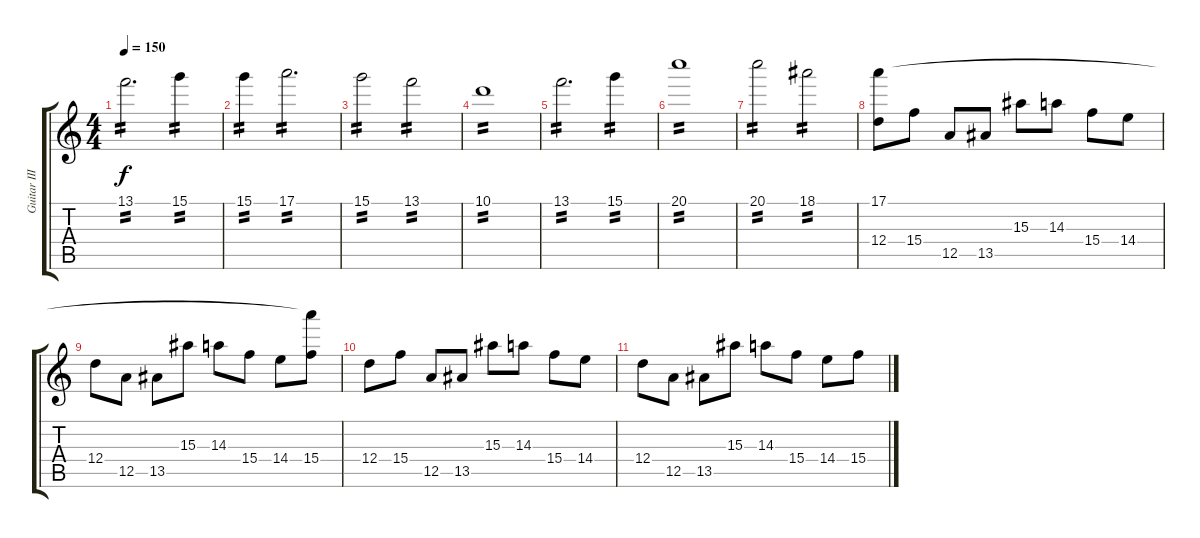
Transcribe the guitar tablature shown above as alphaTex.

\track ("Guitar III" "Guitar III") {instrument electricguitarclean}
\staff {score tabs}
\tuning (E4 B3 G3 D3 A2 D2) {hide}
\ts (4 4)
\tempo 150
\clef g2
\ks c
13.1.2{d tp 2 dy f} 15.1.4{tp 2} |
15.1.4{tp 2} 17.1.2{d tp 2} |
15.1.2{tp 2} 13.1.2{tp 2} |
10.1.1{tp 2} |
13.1.2{d tp 2} 15.1.4{tp 2} |
20.1.1{tp 2} |
20.1.2{tp 2} 18.1.2{tp 2} |
(17.1 12.4).8 15.4.8 12.5.8 13.5.8 15.3.8 14.3.8 15.4.8 14.4.8 |
12.4.8 12.5.8 13.5.8 15.3.8 14.3.8 15.4.8 14.4.8 (17.1{t} 15.4).8 |
12.4.8 15.4.8 12.5.8 13.5.8 15.3.8 14.3.8 15.4.8 14.4.8 |
12.4.8 12.5.8 13.5.8 15.3.8 14.3.8 15.4.8 14.4.8 15.4.8
